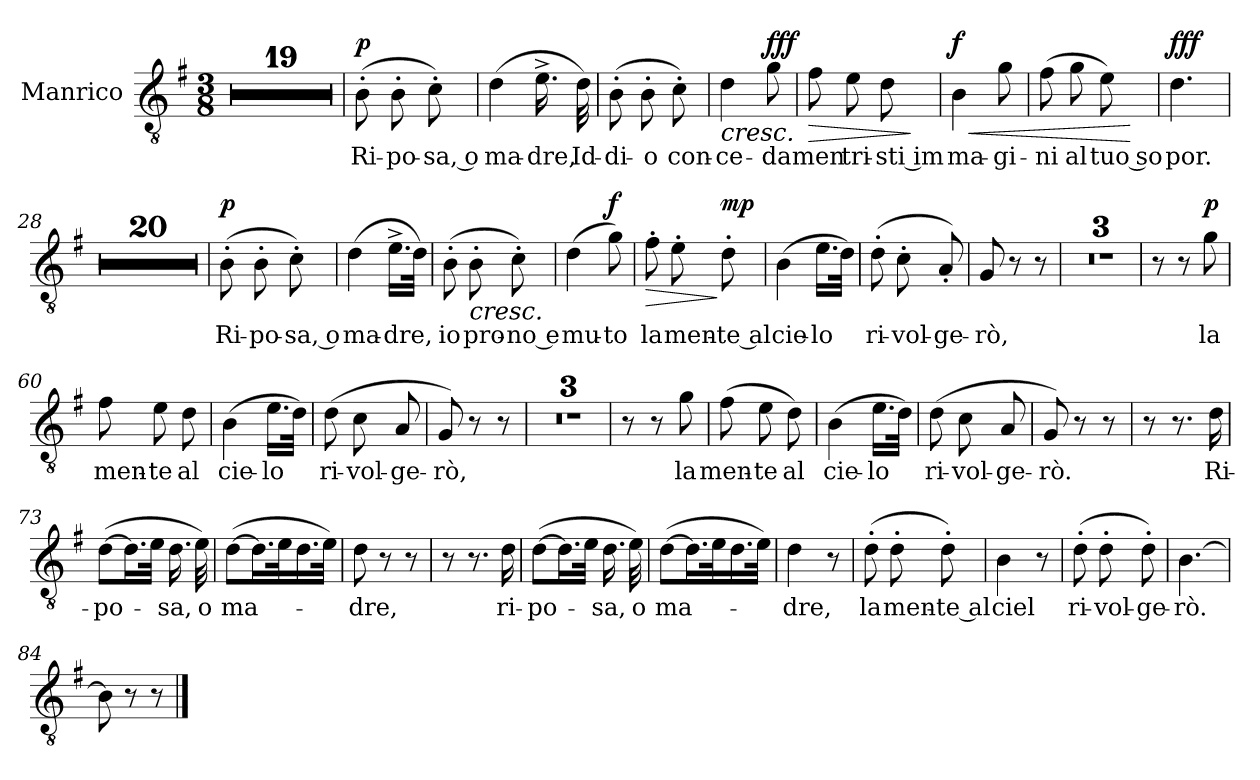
**kern	**text	**dynam
*part1	*part1	*part1
*staff1	*staff1	*staff1
*I"Manrico	*	*
*I'Man.	*	*
*clefGv2	*	*
*k[f#]	*	*
*M3/8	*	*
=1	=1	=1
4.r	.	.
=2	=2	=2
4.r	.	.
=3	=3	=3
4.r	.	.
=4	=4	=4
4.r	.	.
=5	=5	=5
4.r	.	.
=6	=6	=6
4.r	.	.
=7	=7	=7
4.r	.	.
=8	=8	=8
4.r	.	.
=9	=9	=9
4.r	.	.
=10	=10	=10
4.r	.	.
=11	=11	=11
4.r	.	.
=12	=12	=12
4.r	.	.
=13	=13	=13
4.r	.	.
=14	=14	=14
4.r	.	.
=15	=15	=15
4.r	.	.
=16	=16	=16
4.r	.	.
!!LO:PB:g=z
=17	=17	=17
4.r	.	.
=18	=18	=18
4.r	.	.
=19	=19	=19
4.r	.	.
=20	=20	=20
!	!LO:LY:b	!LO:DY:a
(>8B'\	Ri-	p
!	!LO:LY:b	!
8B'\	-po-	.
!	!LO:LY:b	!
8c'\)	sa, o	.
=21	=21	=21
!	!LO:LY:b	!
(>4d\	ma-	.
!	!LO:LY:b	!
16.e^\	-dre,	.
!	!LO:LY:b	!
32d\)	Id-	.
=22	=22	=22
!	!LO:LY:b	!
(>8B'\	-di-	.
!	!LO:LY:b	!
8B'\	-o	.
!	!LO:LY:b	!
8c'\)	con-	.
=23	=23	=23
!	!LO:LY:b	!LO:HP:b
4d\	-ce-	<
!	!LO:LY:b	!LO:DY:a
8g\	-da	fff
.	.	[
=24	=24	=24
!	!LO:LY:b	!LO:HP:b
8f#\	men	>
!	!LO:LY:b	!
8e\	tri-	.
!	!LO:LY:b	!
8d\	sti im	.
.	.	]
=25	=25	=25
!	!LO:LY:b	!LO:HP:b
!	!	!LO:DY:n=1:a
4B\	-ma-	< f
!	!LO:LY:b	!
8g\	-gi-	.
=26	=26	=26
!	!LO:LY:b	!
(>8f#\	-ni	.
!	!LO:LY:b	!
8g\	al	.
!	!LO:LY:b	!
8e\)	tuo so	.
.	.	[
=27	=27	=27
!	!LO:LY:b	!LO:DY:a
4.d\	-por.	fff
=28	=28	=28
4.r	.	.
=29	=29	=29
4.r	.	.
=30	=30	=30
4.r	.	.
=31	=31	=31
4.r	.	.
=32	=32	=32
4.r	.	.
=33	=33	=33
4.r	.	.
=34	=34	=34
4.r	.	.
!!LO:PB:g=z
=35	=35	=35
4.r	.	.
=36	=36	=36
4.r	.	.
=37	=37	=37
4.r	.	.
=38	=38	=38
4.r	.	.
=39	=39	=39
4.r	.	.
=40	=40	=40
4.r	.	.
=41	=41	=41
4.r	.	.
=42	=42	=42
4.r	.	.
=43	=43	=43
4.r	.	.
=44	=44	=44
4.r	.	.
=45	=45	=45
4.r	.	.
=46	=46	=46
4.r	.	.
=47	=47	=47
4.r	.	.
=48	=48	=48
!	!LO:LY:b	!LO:DY:a
(>8B'\	Ri-	p
!	!LO:LY:b	!
8B'\	-po-	.
!	!LO:LY:b	!
8c'\)	sa, o	.
=49	=49	=49
!	!LO:LY:b	!
(>4d\	ma-	.
!	!LO:LY:b	!
16.e^\LL	-dre,	.
32d\JJk)	.	.
=50	=50	=50
!	!LO:LY:b	!
(>8B'\	io	.
!	!LO:LY:b	!LO:HP:b
8B'\	pro-	<
!	!LO:LY:b	!
8c'\)	no e	.
=51	=51	=51
!	!LO:LY:b	!
(>4d\	mu-	.
!	!LO:LY:b	!LO:DY:a
8g\)	-to	f
.	.	[
!!LO:PB:g=z
=52	=52	=52
!	!LO:LY:b	!LO:HP:b
8f#'\	la	>
!	!LO:LY:b	!
8e'\	men-	.
!	!LO:LY:b	!LO:DY:n=1:a
8d'\	te al	] mp
=53	=53	=53
!	!LO:LY:b	!
(>4B\	cie-	.
!	!LO:LY:b	!
16.e\LL	-lo	.
32d\JJk)	.	.
=54	=54	=54
!	!LO:LY:b	!
(>8d'\	ri-	.
!	!LO:LY:b	!
8c'\	-vol-	.
!	!LO:LY:b	!
8A'/)	-ge-	.
=55	=55	=55
!	!LO:LY:b	!
8G/	rò,	.
8r	.	.
8r	.	.
=56	=56	=56
4.r	.	.
=57	=57	=57
4.r	.	.
=58	=58	=58
4.r	.	.
=59	=59	=59
8r	.	.
8r	.	.
!	!LO:LY:b	!LO:DY:a
8g\	la	p
=60	=60	=60
!	!LO:LY:b	!
8f#\	men-	.
!	!LO:LY:b	!
8e\	-te	.
!	!LO:LY:b	!
8d\	al	.
=61	=61	=61
!	!LO:LY:b	!
(>4B\	cie-	.
!	!LO:LY:b	!
16.e\LL	-lo	.
32d\JJk)	.	.
=62	=62	=62
!	!LO:LY:b	!
(>8d\	ri-	.
!	!LO:LY:b	!
8c\	-vol-	.
!	!LO:LY:b	!
8A/	-ge-	.
=63	=63	=63
!	!LO:LY:b	!
8G/)	-rò,	.
8r	.	.
8r	.	.
=64	=64	=64
4.r	.	.
=65	=65	=65
4.r	.	.
=66	=66	=66
4.r	.	.
=67	=67	=67
8r	.	.
8r	.	.
!	!LO:LY:b	!
8g\	la	.
=68	=68	=68
!	!LO:LY:b	!
(>8f#\	men-	.
!	!LO:LY:b	!
8e\	-te	.
!	!LO:LY:b	!
8d\)	al	.
!!LO:PB:g=z
=69	=69	=69
!	!LO:LY:b	!
(>4B\	cie-	.
!	!LO:LY:b	!
16.e\LL	-lo	.
32d\JJk)	.	.
=70	=70	=70
!	!LO:LY:b	!
(>8d\	ri-	.
!	!LO:LY:b	!
8c\	-vol-	.
!	!LO:LY:b	!
8A/	-ge-	.
=71	=71	=71
!	!LO:LY:b	!
8G/)	-rò.	.
8r	.	.
8r	.	.
=72	=72	=72
8r	.	.
8.r	.	.
!	!LO:LY:b	!
16d\	Ri-	.
=73	=73	=73
!	!LO:LY:b	!
(>[8d\L	-po-	.
16.d\L]	.	.
32e\JJk	.	.
!	!LO:LY:b	!
16.d\	-sa,	.
!	!LO:LY:b	!
32e\)	o	.
=74	=74	=74
!	!LO:LY:b	!
(>[8d\L	ma-	.
16.d\L]	.	.
32e\K	.	.
16.d\	.	.
32e\JJk)	.	.
=75	=75	=75
!	!LO:LY:b	!
8d\	-dre,	.
8r	.	.
8r	.	.
=76	=76	=76
8r	.	.
8.r	.	.
!	!LO:LY:b	!
16d\	ri-	.
=77	=77	=77
!	!LO:LY:b	!
(>[8d\L	-po-	.
16.d\L]	.	.
32e\JJk	.	.
!	!LO:LY:b	!
16.d\	-sa,	.
!	!LO:LY:b	!
32e\)	o	.
=78	=78	=78
!	!LO:LY:b	!
(>[8d\L	ma-	.
16.d\L]	.	.
32e\K	.	.
16.d\	.	.
32e\JJk)	.	.
=79	=79	=79
!	!LO:LY:b	!
4d\	-dre,	.
8r	.	.
=80	=80	=80
!	!LO:LY:b	!
(>8d'\	la	.
!	!LO:LY:b	!
8d'\	men-	.
!	!LO:LY:b	!
8d'\)	te al	.
!!LO:PB:g=z
=81	=81	=81
!	!LO:LY:b	!
4B\	ciel	.
8r	.	.
=82	=82	=82
!	!LO:LY:b	!
(>8d'\	ri-	.
!	!LO:LY:b	!
8d'\	-vol-	.
!	!LO:LY:b	!
8d'\)	-ge-	.
=83	=83	=83
!	!LO:LY:b	!
[4.B\	-rò.	.
=84	=84	=84
8B\]	.	.
8r	.	.
8r	.	.
==	==	==
*-	*-	*-
